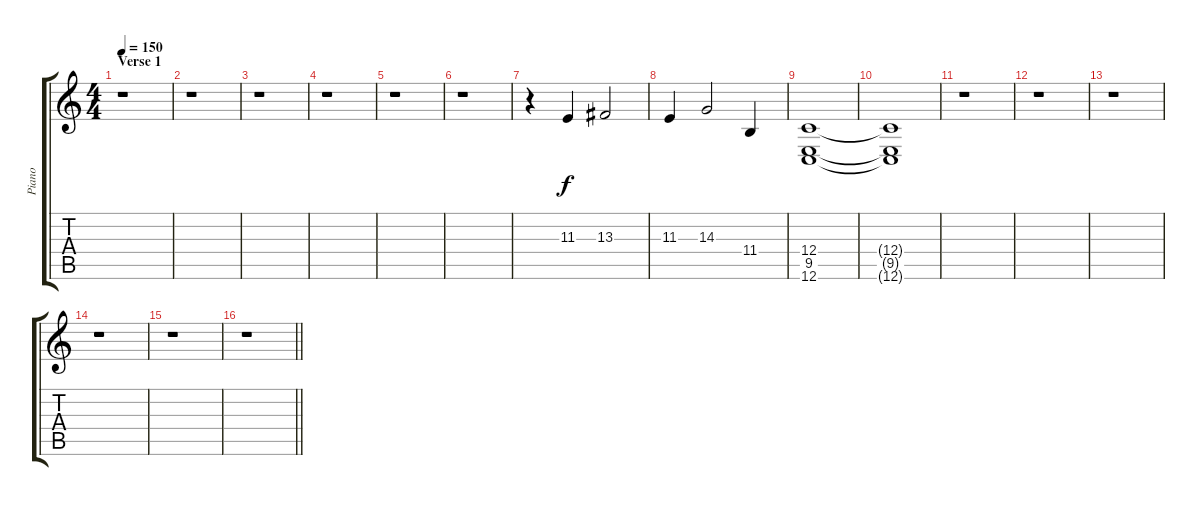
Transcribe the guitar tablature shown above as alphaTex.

\track ("Piano" "Piano") {instrument brightacousticpiano}
\staff {score tabs}
\tuning (D4 A3 F3 C3 G2 C2) {hide}
\ts (4 4)
\section ("" "Verse 1")
\tempo 150
\clef g2
\ks c
r.1{dy f} |
r.1 |
r.1 |
r.1 |
r.1 |
r.1 |
r.4 11.3.4 13.3.2 |
11.3.4 14.3.2 11.4.4 |
(12.4 9.5 12.6).1 |
(12.4{t} 9.5{t} 12.6{t}).1 |
r.1 |
r.1 |
r.1 |
r.1 |
r.1 |
\barLineRight lightlight
r.1
